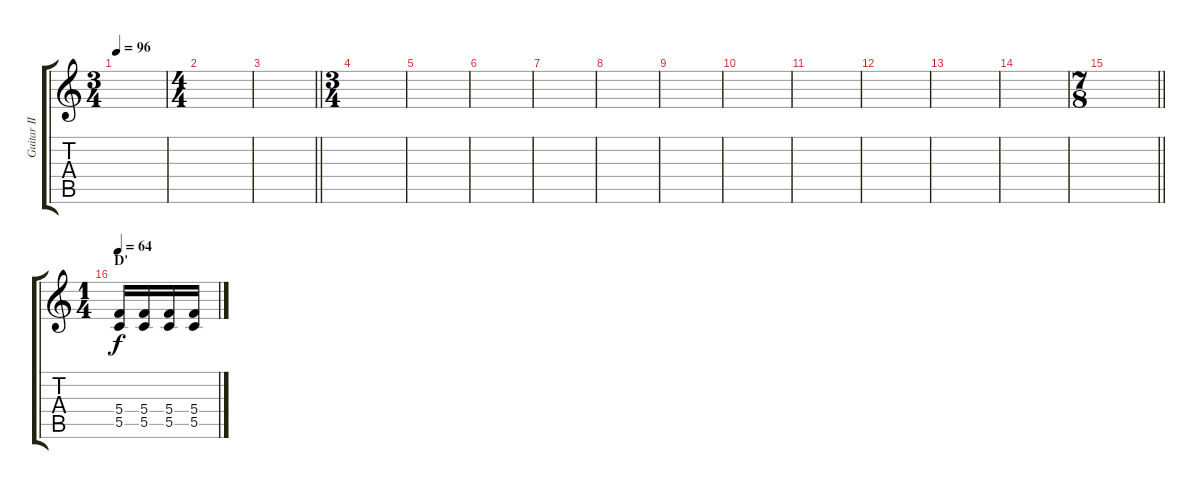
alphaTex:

\track ("Guitar II" "Guitar II") {instrument distortionguitar}
\staff {score tabs}
\tuning (D4 A3 F3 C3 G2 C2) {hide}
\ts (3 4)
\tempo 96
\clef g2
\ks c
|
\ts (4 4)
|
\barLineRight lightlight
|
\ts (3 4)
|
|
|
|
|
|
|
|
|
|
|
\ts (7 8)
\barLineRight lightlight
|
\ts (1 4)
\section ("" "D'")
\tempo 64
(5.4 5.5).16 (5.4 5.5).16 (5.4 5.5).16 (5.4 5.5).16
